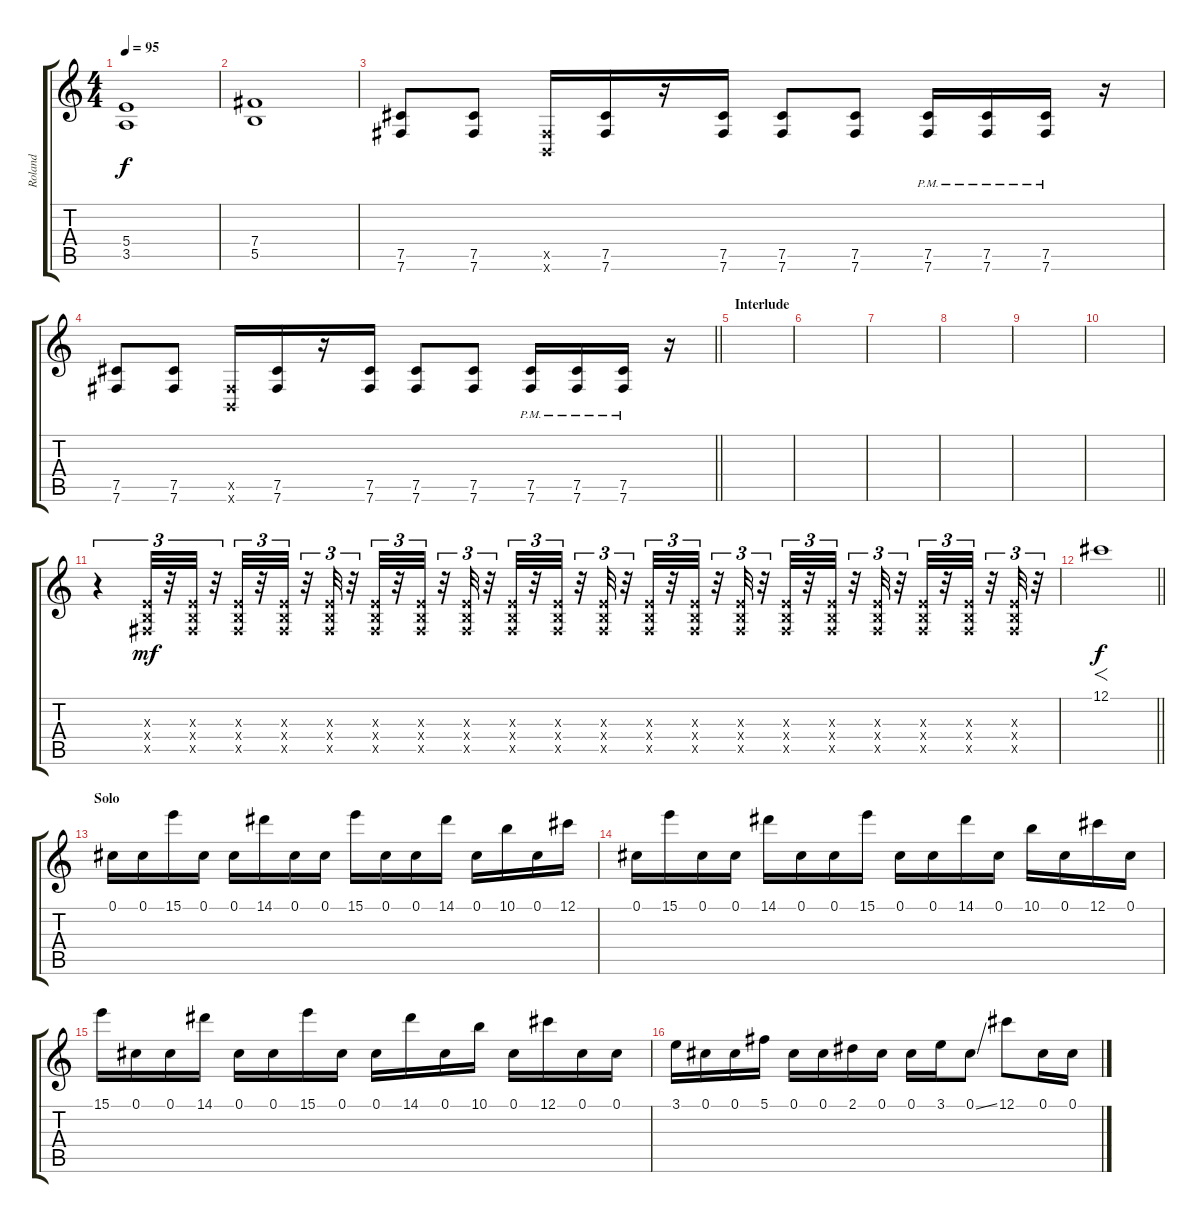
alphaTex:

\track ("Roland" "Roland") {instrument distortionguitar}
\staff {score tabs}
\tuning (Db4 Ab3 E3 B2 Gb2 B1) {hide}
\ts (4 4)
\tempo 95
\clef g2
\ks c
(5.4 3.5).1{dy f} |
(7.4 5.5).1 |
(7.5 7.6).8 (7.5 7.6).8 (0.5{x} 0.6{x}).16 (7.5 7.6).16 r.16 (7.5 7.6).16 (7.5 7.6).8 (7.5 7.6).8 (7.5{pm} 7.6{pm}).16 (7.5{pm} 7.6{pm}).16 (7.5{pm} 7.6{pm}).16 r.16 |
\barLineRight lightlight
(7.5 7.6).8 (7.5 7.6).8 (0.5{x} 0.6{x}).16 (7.5 7.6).16 r.16 (7.5 7.6).16 (7.5 7.6).8 (7.5 7.6).8 (7.5{pm} 7.6{pm}).16 (7.5{pm} 7.6{pm}).16 (7.5{pm} 7.6{pm}).16 r.16 |
\section ("" "Interlude")
|
|
|
|
|
|
r.4{tu (3 2)} (0.3{x} 0.4{x} 0.5{x}).32{tu (3 2) dy mf} r.32{tu (3 2)} (0.3{x} 0.4{x} 0.5{x}).32{tu (3 2)} r.32{tu (3 2)} (0.3{x} 0.4{x} 0.5{x}).32{tu (3 2)} r.32{tu (3 2)} (0.3{x} 0.4{x} 0.5{x}).32{tu (3 2)} r.32{tu (3 2)} (0.3{x} 0.4{x} 0.5{x}).32{tu (3 2)} r.32{tu (3 2)} (0.3{x} 0.4{x} 0.5{x}).32{tu (3 2)} r.32{tu (3 2)} (0.3{x} 0.4{x} 0.5{x}).32{tu (3 2)} r.32{tu (3 2)} (0.3{x} 0.4{x} 0.5{x}).32{tu (3 2)} r.32{tu (3 2)} (0.3{x} 0.4{x} 0.5{x}).32{tu (3 2)} r.32{tu (3 2)} (0.3{x} 0.4{x} 0.5{x}).32{tu (3 2)} r.32{tu (3 2)} (0.3{x} 0.4{x} 0.5{x}).32{tu (3 2)} r.32{tu (3 2)} (0.3{x} 0.4{x} 0.5{x}).32{tu (3 2)} r.32{tu (3 2)} (0.3{x} 0.4{x} 0.5{x}).32{tu (3 2)} r.32{tu (3 2)} (0.3{x} 0.4{x} 0.5{x}).32{tu (3 2)} r.32{tu (3 2)} (0.3{x} 0.4{x} 0.5{x}).32{tu (3 2)} r.32{tu (3 2)} (0.3{x} 0.4{x} 0.5{x}).32{tu (3 2)} r.32{tu (3 2)} (0.3{x} 0.4{x} 0.5{x}).32{tu (3 2)} r.32{tu (3 2)} (0.3{x} 0.4{x} 0.5{x}).32{tu (3 2)} r.32{tu (3 2)} (0.3{x} 0.4{x} 0.5{x}).32{tu (3 2)} r.32{tu (3 2)} (0.3{x} 0.4{x} 0.5{x}).32{tu (3 2)} r.32{tu (3 2)} |
\barLineRight lightlight
12.1.1{f dy f} |
\section ("" "Solo")
0.1.16 0.1.16 15.1.16 0.1.16 0.1.16 14.1.16 0.1.16 0.1.16 15.1.16 0.1.16 0.1.16 14.1.16 0.1.16 10.1.16 0.1.16 12.1.16 |
0.1.16 15.1.16 0.1.16 0.1.16 14.1.16 0.1.16 0.1.16 15.1.16 0.1.16 0.1.16 14.1.16 0.1.16 10.1.16 0.1.16 12.1.16 0.1.16 |
15.1.16 0.1.16 0.1.16 14.1.16 0.1.16 0.1.16 15.1.16 0.1.16 0.1.16 14.1.16 0.1.16 10.1.16 0.1.16 12.1.16 0.1.16 0.1.16 |
3.1.16 0.1.16 0.1.16 5.1.16 0.1.16 0.1.16 2.1.16 0.1.16 0.1.16 3.1.16 0.1{ss}.8 12.1.8 0.1.16 0.1.16
